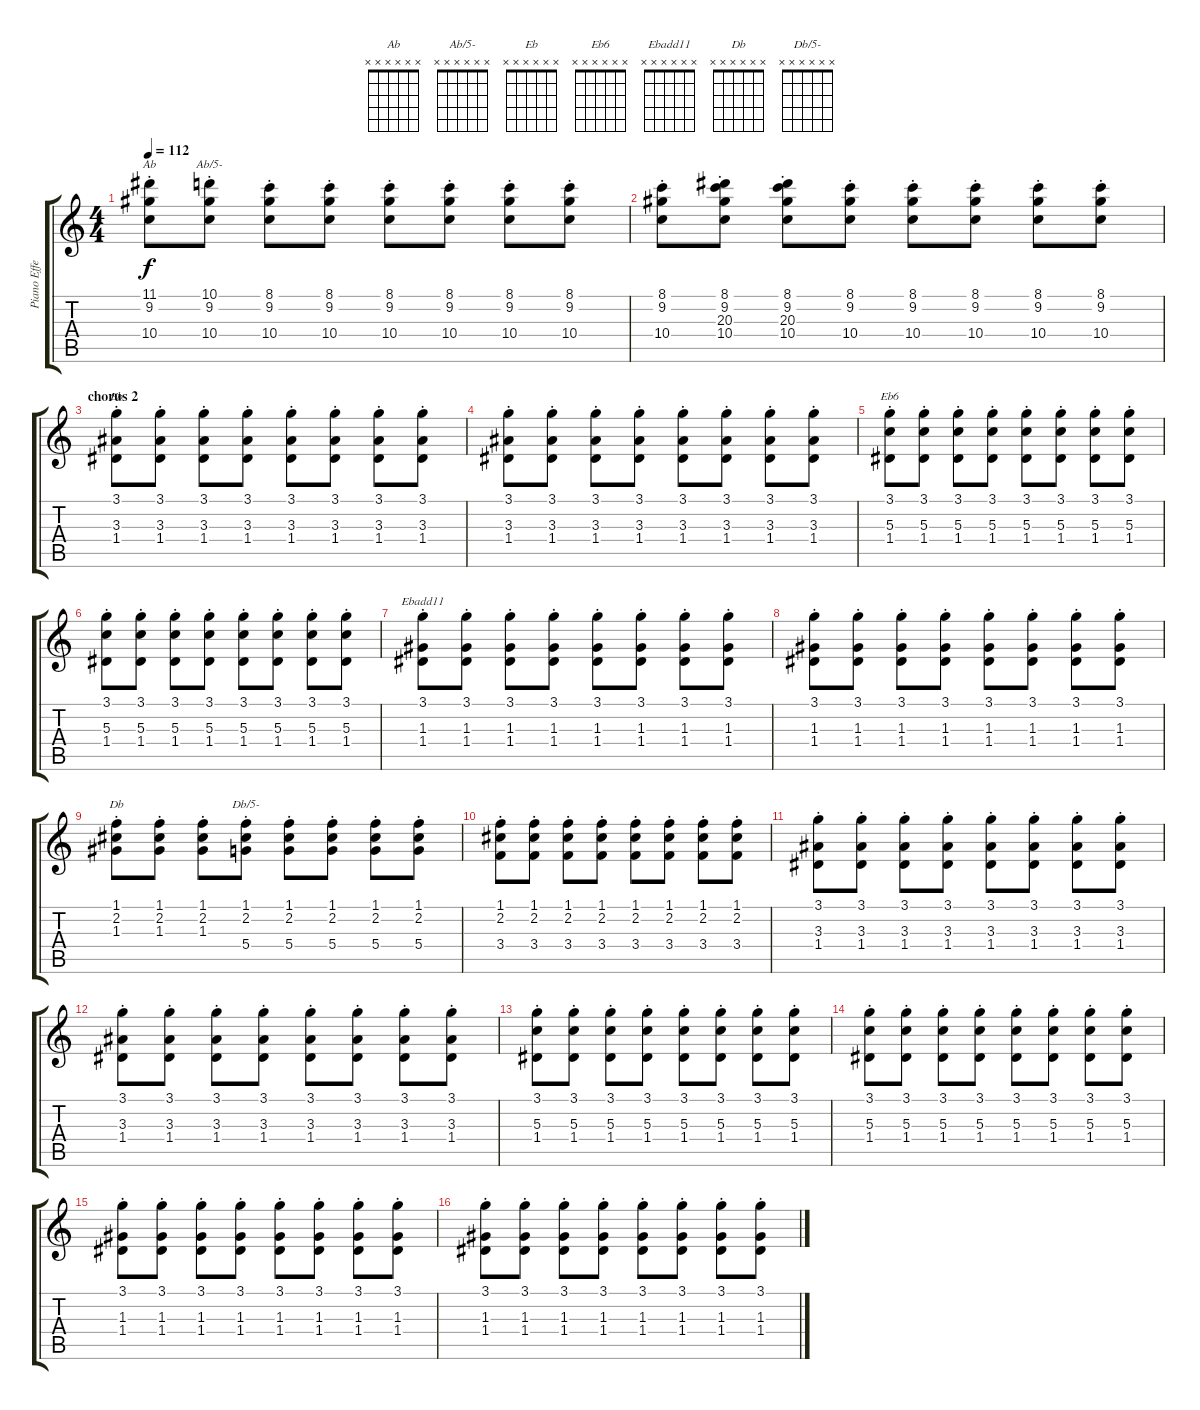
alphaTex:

\track ("Piano Effect" "Piano Effe") {instrument synthbass2}
\staff {score tabs}
\tuning (E4 B3 G3 D3 A2 E2) {hide}
\chord ("Ab" x x x x x x)
\chord ("Ab/5-" x x x x x x)
\chord ("Eb" x x x x x x)
\chord ("Eb6" x x x x x x)
\chord ("Ebadd11" x x x x x x)
\chord ("Db" x x x x x x)
\chord ("Db/5-" x x x x x x)
\ts (4 4)
\tempo 112
\clef g2
\ks c
(11.1{st} 9.2{st} 10.4{st}).8{ch "Ab" dy f} (10.1{st} 9.2{st} 10.4{st}).8{ch "Ab/5-"} (8.1{st} 9.2{st} 10.4{st}).8 (8.1{st} 9.2{st} 10.4{st}).8 (8.1{st} 9.2{st} 10.4{st}).8 (8.1{st} 9.2{st} 10.4{st}).8 (8.1{st} 9.2{st} 10.4{st}).8 (8.1{st} 9.2{st} 10.4{st}).8 |
(8.1{st} 9.2{st} 10.4{st}).8 (8.1{st} 9.2{st} 20.3{st} 10.4{st}).8 (8.1{st} 9.2{st} 20.3{st} 10.4{st}).8 (8.1{st} 9.2{st} 10.4{st}).8 (8.1{st} 9.2{st} 10.4{st}).8 (8.1{st} 9.2{st} 10.4{st}).8 (8.1{st} 9.2{st} 10.4{st}).8 (8.1{st} 9.2{st} 10.4{st}).8 |
\section ("" "chorus 2")
(3.1{st} 3.3{st} 1.4{st}).8{ch "Eb"} (3.1{st} 3.3{st} 1.4{st}).8 (3.1{st} 3.3{st} 1.4{st}).8 (3.1{st} 3.3{st} 1.4{st}).8 (3.1{st} 3.3{st} 1.4{st}).8 (3.1{st} 3.3{st} 1.4{st}).8 (3.1{st} 3.3{st} 1.4{st}).8 (3.1{st} 3.3{st} 1.4{st}).8 |
(3.1{st} 3.3{st} 1.4{st}).8 (3.1{st} 3.3{st} 1.4{st}).8 (3.1{st} 3.3{st} 1.4{st}).8 (3.1{st} 3.3{st} 1.4{st}).8 (3.1{st} 3.3{st} 1.4{st}).8 (3.1{st} 3.3{st} 1.4{st}).8 (3.1{st} 3.3{st} 1.4{st}).8 (3.1{st} 3.3{st} 1.4{st}).8 |
(3.1{st} 5.3{st} 1.4{st}).8{ch "Eb6"} (3.1{st} 5.3{st} 1.4{st}).8 (3.1{st} 5.3{st} 1.4{st}).8 (3.1{st} 5.3{st} 1.4{st}).8 (3.1{st} 5.3{st} 1.4{st}).8 (3.1{st} 5.3{st} 1.4{st}).8 (3.1{st} 5.3{st} 1.4{st}).8 (3.1{st} 5.3{st} 1.4{st}).8 |
(3.1{st} 5.3{st} 1.4{st}).8 (3.1{st} 5.3{st} 1.4{st}).8 (3.1{st} 5.3{st} 1.4{st}).8 (3.1{st} 5.3{st} 1.4{st}).8 (3.1{st} 5.3{st} 1.4{st}).8 (3.1{st} 5.3{st} 1.4{st}).8 (3.1{st} 5.3{st} 1.4{st}).8 (3.1{st} 5.3{st} 1.4{st}).8 |
(3.1{st} 1.3{st} 1.4{st}).8{ch "Ebadd11"} (3.1{st} 1.3{st} 1.4{st}).8 (3.1{st} 1.3{st} 1.4{st}).8 (3.1{st} 1.3{st} 1.4{st}).8 (3.1{st} 1.3{st} 1.4{st}).8 (3.1{st} 1.3{st} 1.4{st}).8 (3.1{st} 1.3{st} 1.4{st}).8 (3.1{st} 1.3{st} 1.4{st}).8 |
(3.1{st} 1.3{st} 1.4{st}).8 (3.1{st} 1.3{st} 1.4{st}).8 (3.1{st} 1.3{st} 1.4{st}).8 (3.1{st} 1.3{st} 1.4{st}).8 (3.1{st} 1.3{st} 1.4{st}).8 (3.1{st} 1.3{st} 1.4{st}).8 (3.1{st} 1.3{st} 1.4{st}).8 (3.1{st} 1.3{st} 1.4{st}).8 |
(1.1{st} 2.2{st} 1.3{st}).8{ch "Db"} (1.1{st} 2.2{st} 1.3{st}).8 (1.1{st} 2.2{st} 1.3{st}).8 (1.1{st} 2.2{st} 5.4{st}).8{ch "Db/5-"} (1.1{st} 2.2{st} 5.4{st}).8 (1.1{st} 2.2{st} 5.4{st}).8 (1.1{st} 2.2{st} 5.4{st}).8 (1.1{st} 2.2{st} 5.4{st}).8 |
(1.1{st} 2.2{st} 3.4{st}).8 (1.1{st} 2.2{st} 3.4{st}).8 (1.1{st} 2.2{st} 3.4{st}).8 (1.1{st} 2.2{st} 3.4{st}).8 (1.1{st} 2.2{st} 3.4{st}).8 (1.1{st} 2.2{st} 3.4{st}).8 (1.1{st} 2.2{st} 3.4{st}).8 (1.1{st} 2.2{st} 3.4{st}).8 |
(3.1{st} 3.3{st} 1.4{st}).8 (3.1{st} 3.3{st} 1.4{st}).8 (3.1{st} 3.3{st} 1.4{st}).8 (3.1{st} 3.3{st} 1.4{st}).8 (3.1{st} 3.3{st} 1.4{st}).8 (3.1{st} 3.3{st} 1.4{st}).8 (3.1{st} 3.3{st} 1.4{st}).8 (3.1{st} 3.3{st} 1.4{st}).8 |
(3.1{st} 3.3{st} 1.4{st}).8 (3.1{st} 3.3{st} 1.4{st}).8 (3.1{st} 3.3{st} 1.4{st}).8 (3.1{st} 3.3{st} 1.4{st}).8 (3.1{st} 3.3{st} 1.4{st}).8 (3.1{st} 3.3{st} 1.4{st}).8 (3.1{st} 3.3{st} 1.4{st}).8 (3.1{st} 3.3{st} 1.4{st}).8 |
(3.1{st} 5.3{st} 1.4{st}).8 (3.1{st} 5.3{st} 1.4{st}).8 (3.1{st} 5.3{st} 1.4{st}).8 (3.1{st} 5.3{st} 1.4{st}).8 (3.1{st} 5.3{st} 1.4{st}).8 (3.1{st} 5.3{st} 1.4{st}).8 (3.1{st} 5.3{st} 1.4{st}).8 (3.1{st} 5.3{st} 1.4{st}).8 |
(3.1{st} 5.3{st} 1.4{st}).8 (3.1{st} 5.3{st} 1.4{st}).8 (3.1{st} 5.3{st} 1.4{st}).8 (3.1{st} 5.3{st} 1.4{st}).8 (3.1{st} 5.3{st} 1.4{st}).8 (3.1{st} 5.3{st} 1.4{st}).8 (3.1{st} 5.3{st} 1.4{st}).8 (3.1{st} 5.3{st} 1.4{st}).8 |
(3.1{st} 1.3{st} 1.4{st}).8 (3.1{st} 1.3{st} 1.4{st}).8 (3.1{st} 1.3{st} 1.4{st}).8 (3.1{st} 1.3{st} 1.4{st}).8 (3.1{st} 1.3{st} 1.4{st}).8 (3.1{st} 1.3{st} 1.4{st}).8 (3.1{st} 1.3{st} 1.4{st}).8 (3.1{st} 1.3{st} 1.4{st}).8 |
(3.1{st} 1.3{st} 1.4{st}).8 (3.1{st} 1.3{st} 1.4{st}).8 (3.1{st} 1.3{st} 1.4{st}).8 (3.1{st} 1.3{st} 1.4{st}).8 (3.1{st} 1.3{st} 1.4{st}).8 (3.1{st} 1.3{st} 1.4{st}).8 (3.1{st} 1.3{st} 1.4{st}).8 (3.1{st} 1.3{st} 1.4{st}).8
